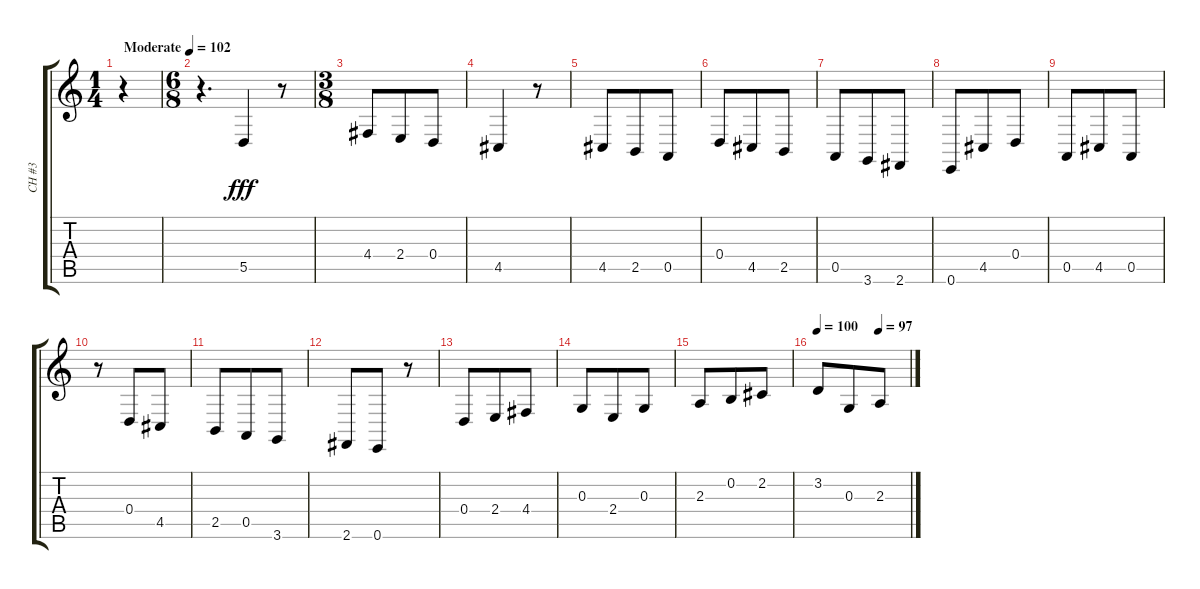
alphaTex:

\track ("CH #3" "CH #3") {instrument harpsichord}
\staff {score tabs}
\tuning (E4 B3 G3 D3 A2 E2) {hide}
\ts (1 4)
\tempo (102 "Moderate")
\clef g2
\ks c
r.4{dy fff instrument harpsichord} |
\ts (6 8)
r.4{d} 5.5.4{balance 8} r.8 |
\ts (3 8)
4.4.8 2.4.8 0.4.8 |
4.5.4 r.8 |
4.5.8 2.5.8 0.5.8 |
0.4.8 4.5.8 2.5.8 |
0.5.8 3.6.8 2.6.8 |
0.6.8 4.5.8 0.4.8 |
0.5.8 4.5.8 0.5.8 |
r.8 0.4.8 4.5.8 |
2.5.8 0.5.8 3.6.8 |
2.6.8 0.6.8 r.8 |
0.4.8 2.4.8 4.4.8 |
0.3.8 2.4.8 0.3.8 |
2.3.8 0.2.8 2.2.8 |
\tempo 100
\tempo (97 0.6666666666666666)
3.2.8 0.3.8 2.3.8
